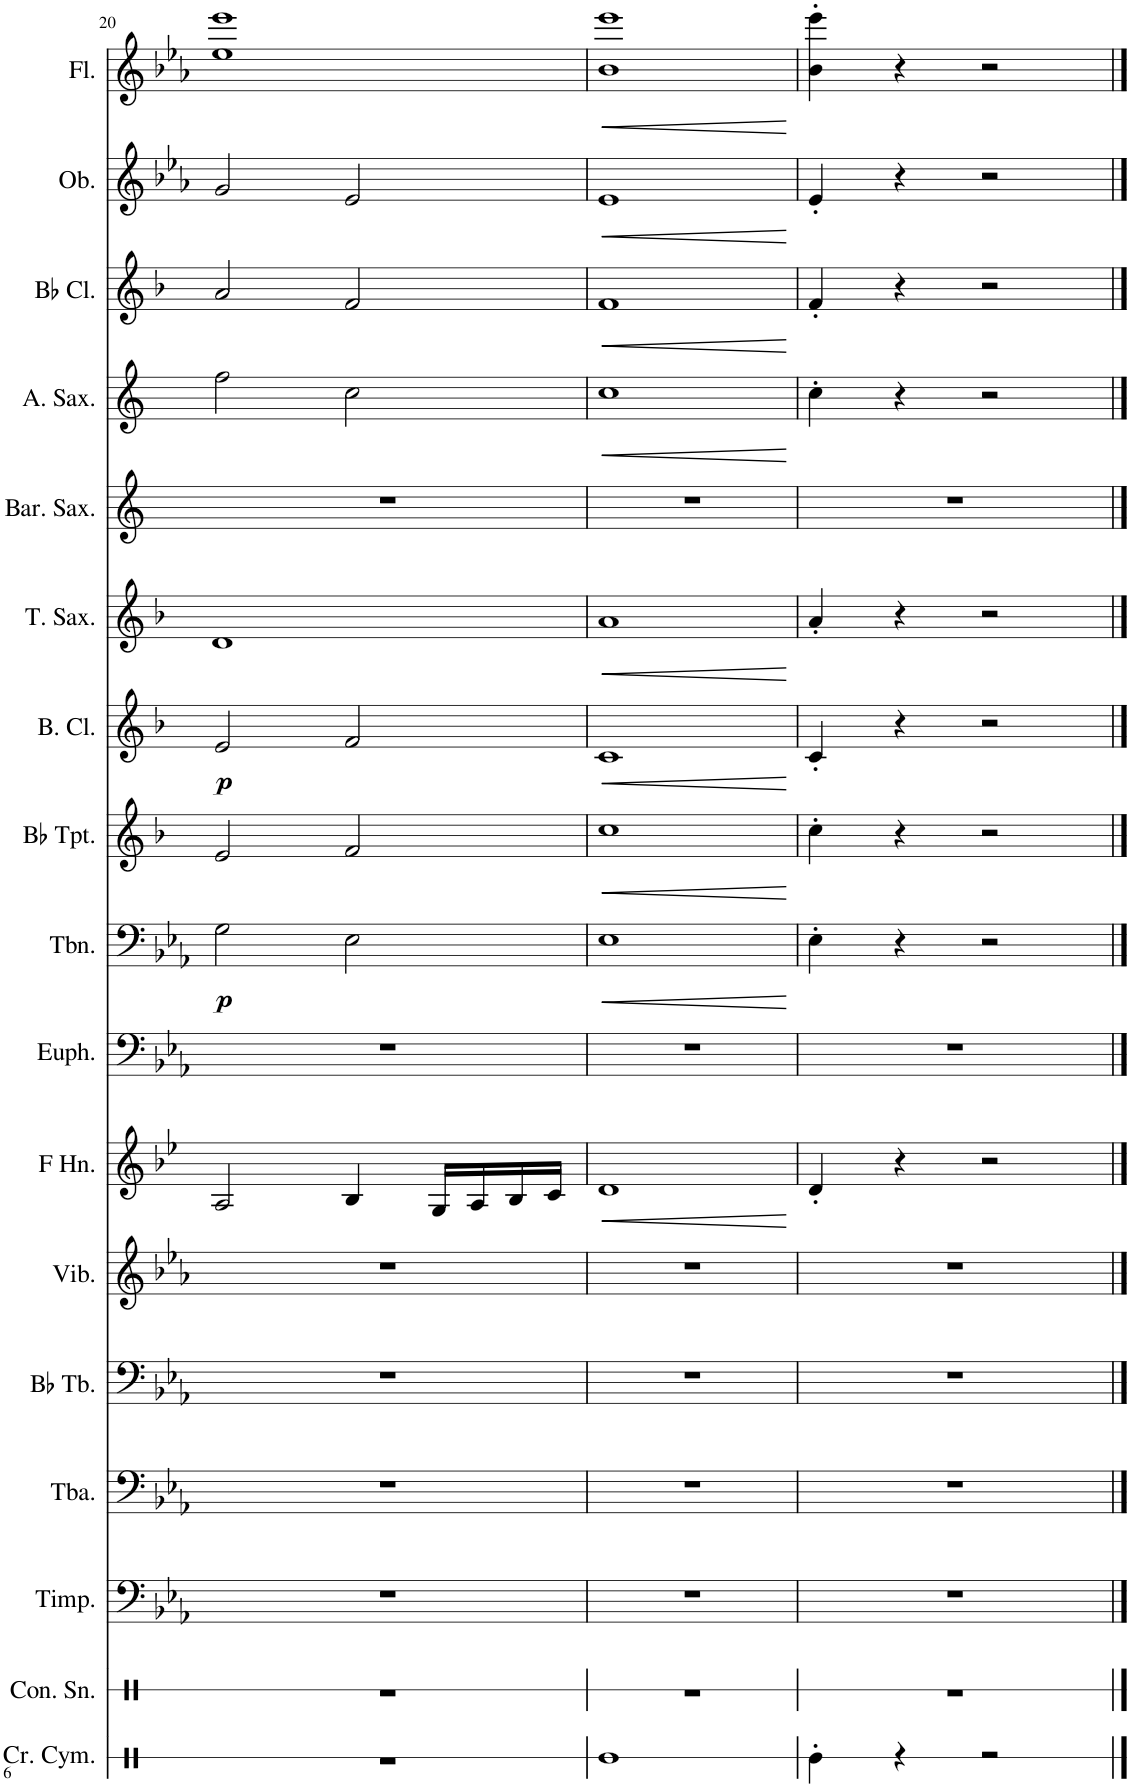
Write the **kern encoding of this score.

**kern	**kern	**kern	**kern	**kern	**kern	**kern	**dynam	**kern	**kern	**dynam	**kern	**dynam	**kern	**dynam	**kern	**dynam	**kern	**kern	**dynam	**kern	**dynam	**kern	**dynam	**kern	**dynam
*part17	*part16	*part15	*part14	*part13	*part12	*part11	*part11	*part10	*part9	*part9	*part8	*part8	*part7	*part7	*part6	*part6	*part5	*part4	*part4	*part3	*part3	*part2	*part2	*part1	*part1
*staff17	*staff16	*staff15	*staff14	*staff13	*staff12	*staff11	*staff11	*staff10	*staff9	*staff9	*staff8	*staff8	*staff7	*staff7	*staff6	*staff6	*staff5	*staff4	*staff4	*staff3	*staff3	*staff2	*staff2	*staff1	*staff1
*I"Crash Cymbal	*I"Concert Snare Drum	*I"Timpani	*I"Bass Clarinet/Tuba	*I"Bb Tuba	*I"Vibraphone	*I"Horn in F	*	*I"Euphonium	*I"Trombone/Baritone	*	*I"1 Bb Trumpet	*	*I"Bass Clarinet	*	*I"Tenor Saxophone	*	*I"Baritone Saxophone	*I"Alto Saxophone	*	*I"Bb Clarinet	*	*I"Oboe	*	*I"Flute	*
*I'Cr. Cym.	*I'Con. Sn.	*I'Timp.	*I'Tba.	*I'Bb Tb.	*I'Vib.	*	*	*I'Euph.	*I'Tbn.	*	*I'Bb Tpt.	*	*I'B. Cl.	*	*I'T. Sax.	*	*I'Bar. Sax.	*I'A. Sax.	*	*I'Bb Cl.	*	*I'Ob.	*	*I'Fl.	*
!!LO:PB:g=z
*clefX	*clefX	*clefF4	*clefF4	*clefF4	*clefG2	*clefG2	*	*clefF4	*clefF4	*	*clefG2	*	*clefG2	*	*clefG2	*	*clefG2	*clefG2	*	*clefG2	*	*clefG2	*	*clefG2	*
*	*	*	*	*	*	*Trd4c7	*	*	*	*	*Trd1c2	*	*Trd8c14	*	*Trd8c14	*	*Trd12c21	*Trd5c9	*	*Trd1c2	*	*	*	*	*
*k[]	*k[]	*k[b-e-a-]	*k[b-e-a-]	*k[b-e-a-]	*k[b-e-a-]	*k[b-e-]	*	*k[b-e-a-]	*k[b-e-a-]	*	*k[b-]	*	*k[b-]	*	*k[b-]	*	*k[]	*k[]	*	*k[b-]	*	*k[b-e-a-]	*	*k[b-e-a-]	*
*M4/4	*M4/4	*M4/4	*M4/4	*M4/4	*M4/4	*M4/4	*	*M4/4	*M4/4	*	*M4/4	*	*M4/4	*	*M4/4	*	*M4/4	*M4/4	*	*M4/4	*	*M4/4	*	*M4/4	*
=20	=20	=20	=20	=20	=20	=20	=20	=20	=20	=20	=20	=20	=20	=20	=20	=20	=20	=20	=20	=20	=20	=20	=20	=20	=20
!	!	!	!	!	!	!	!	!	!	!LO:DY:b	!	!	!	!LO:DY:b	!	!	!	!	!	!	!	!	!	!	!
1r	1r	1r	1r	1r	1r	2A/	.	1r	2G\	p	2e/	.	2e/	p	1d	.	1r	2ff\	.	2a/	.	2g/	.	1ee- 1eee-	.
.	.	.	.	.	.	4B-/	.	.	2E-\	.	2f/	.	2f/	.	.	.	.	2cc\	.	2f/	.	2e-/	.	.	.
.	.	.	.	.	.	16G/LL	.	.	.	.	.	.	.	.	.	.	.	.	.	.	.	.	.	.	.
.	.	.	.	.	.	16A/	.	.	.	.	.	.	.	.	.	.	.	.	.	.	.	.	.	.	.
.	.	.	.	.	.	16B-/	.	.	.	.	.	.	.	.	.	.	.	.	.	.	.	.	.	.	.
.	.	.	.	.	.	16c/JJ	.	.	.	.	.	.	.	.	.	.	.	.	.	.	.	.	.	.	.
=21	=21	=21	=21	=21	=21	=21	=21	=21	=21	=21	=21	=21	=21	=21	=21	=21	=21	=21	=21	=21	=21	=21	=21	=21	=21
!	!	!	!	!	!	!	!LO:HP:b	!	!	!LO:HP:b	!	!LO:HP:b	!	!LO:HP:b	!	!LO:HP:b	!	!	!LO:HP:b	!	!LO:HP:b	!	!LO:HP:b	!	!LO:HP:b
1Re	1r	1r	1r	1r	1r	1d	<	1r	1E-	<	1cc	<	1c	<	1a	<	1r	1cc	<	1f	<	1e-	<	1b- 1eee-	<
.	.	.	.	.	.	.	[	.	.	[	.	[	.	[	.	[	.	.	[	.	[	.	[	.	[
=22	=22	=22	=22	=22	=22	=22	=22	=22	=22	=22	=22	=22	=22	=22	=22	=22	=22	=22	=22	=22	=22	=22	=22	=22	=22
4Re'\	1r	1r	1r	1r	1r	4d'/	.	1r	4E-'\	.	4cc'\	.	4c'/	.	4a'/	.	1r	4cc'\	.	4f'/	.	4e-'/	.	4b-\' 4eee-\'	.
4r	.	.	.	.	.	4r	.	.	4r	.	4r	.	4r	.	4r	.	.	4r	.	4r	.	4r	.	4r	.
2r	.	.	.	.	.	2r	.	.	2r	.	2r	.	2r	.	2r	.	.	2r	.	2r	.	2r	.	2r	.
==	==	==	==	==	==	==	==	==	==	==	==	==	==	==	==	==	==	==	==	==	==	==	==	==	==
*-	*-	*-	*-	*-	*-	*-	*-	*-	*-	*-	*-	*-	*-	*-	*-	*-	*-	*-	*-	*-	*-	*-	*-	*-	*-
